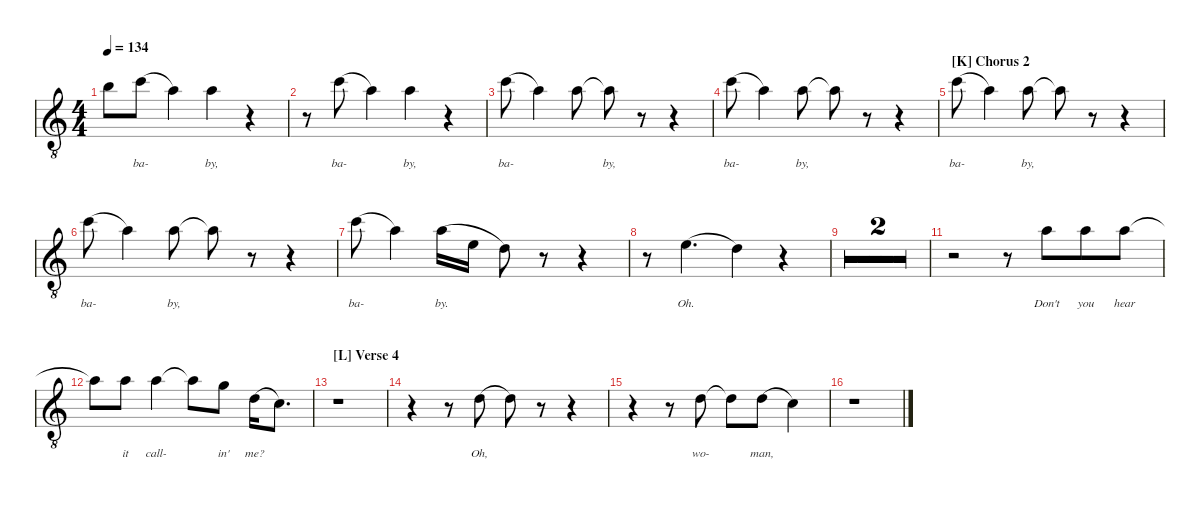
\hideDynamics
\bracketExtendMode nobrackets
\singleTrackTrackNamePolicy hidden
\multiTrackTrackNamePolicy hidden
\firstSystemTrackNameMode fullname
\firstSystemTrackNameOrientation horizontal
\otherSystemsTrackNameOrientation horizontal
\track ("Vocal" "Voc.") {multiBarRest instrument voiceoohs}
\staff {score}
\tuning (E4 B3 G3 D3 A2 E2)
\ts (4 4)
\tempo 134
\clef g2
\ottava 8vb
\ks aminor
7.1{t}.8{dy mf} 8.1.8{lyrics (0 "ba-") lyrics (1 "") lyrics (2 "") lyrics (3 "") lyrics (4 "") legatoorigin} 5.1.4 5.1.4{lyrics (0 "by,") lyrics (1 "") lyrics (2 "") lyrics (3 "") lyrics (4 "")} r.4 |
r.8 8.1.8{lyrics (0 "ba-") lyrics (1 "") lyrics (2 "") lyrics (3 "") lyrics (4 "") legatoorigin} 5.1.4 5.1.4{lyrics (0 "by,") lyrics (1 "") lyrics (2 "") lyrics (3 "") lyrics (4 "")} r.4 |
8.1.8{lyrics (0 "ba-") lyrics (1 "") lyrics (2 "") lyrics (3 "") lyrics (4 "") legatoorigin} 5.1.4 5.1.8 5.1{t}.8{lyrics (0 "by,") lyrics (1 "") lyrics (2 "") lyrics (3 "") lyrics (4 "")} r.8 r.4 |
8.1.8{lyrics (0 "ba-") lyrics (1 "") lyrics (2 "") lyrics (3 "") lyrics (4 "") legatoorigin} 5.1.4 5.1.8{lyrics (0 "by,") lyrics (1 "") lyrics (2 "") lyrics (3 "") lyrics (4 "")} 5.1{t}.8 r.8 r.4 |
\section ("K" "Chorus 2")
8.1.8{lyrics (0 "ba-") lyrics (1 "") lyrics (2 "") lyrics (3 "") lyrics (4 "") legatoorigin} 5.1.4 5.1.8{lyrics (0 "by,") lyrics (1 "") lyrics (2 "") lyrics (3 "") lyrics (4 "")} 5.1{t}.8 r.8 r.4 |
8.1.8{lyrics (0 "ba-") lyrics (1 "") lyrics (2 "") lyrics (3 "") lyrics (4 "") legatoorigin} 5.1.4 5.1.8{lyrics (0 "by,") lyrics (1 "") lyrics (2 "") lyrics (3 "") lyrics (4 "")} 5.1{t}.8 r.8 r.4 |
8.1.8{lyrics (0 "ba-") lyrics (1 "") lyrics (2 "") lyrics (3 "") lyrics (4 "") legatoorigin} 5.1.4 5.1.16{lyrics (0 "by.") lyrics (1 "") lyrics (2 "") lyrics (3 "") lyrics (4 "") legatoorigin} 5.2.16{legatoorigin} 3.2.8 r.8 r.4 |
r.8 0.1.4{d lyrics (0 "Oh.") lyrics (1 "") lyrics (2 "") lyrics (3 "") lyrics (4 "") legatoorigin} 3.2.4 r.4 |
r.1 |
r.1 |
r.2 r.8 5.1.8{lyrics (0 "Don't") lyrics (1 "") lyrics (2 "") lyrics (3 "") lyrics (4 "") beam merge} 5.1.8{lyrics (0 "you") lyrics (1 "") lyrics (2 "") lyrics (3 "") lyrics (4 "") beam merge} 5.1.8{lyrics (0 "hear") lyrics (1 "") lyrics (2 "") lyrics (3 "") lyrics (4 "")} |
5.1{t}.8 5.1.8{lyrics (0 "it") lyrics (1 "") lyrics (2 "") lyrics (3 "") lyrics (4 "")} 5.1.4{lyrics (0 "call-") lyrics (1 "") lyrics (2 "") lyrics (3 "") lyrics (4 "")} 5.1{t}.8 3.1.8{lyrics (0 "in'") lyrics (1 "") lyrics (2 "") lyrics (3 "") lyrics (4 "")} 3.2.16{lyrics (0 "me?") lyrics (1 "") lyrics (2 "") lyrics (3 "") lyrics (4 "") legatoorigin} 1.2.8{d} |
\section ("L" "Verse 4")
r.1 |
r.4 r.8 3.2.8{lyrics (0 "Oh,") lyrics (1 "") lyrics (2 "") lyrics (3 "") lyrics (4 "") legatoorigin} 3.2.8 r.8 r.4 |
r.4 r.8 3.2.8{lyrics (0 "wo-") lyrics (1 "") lyrics (2 "") lyrics (3 "") lyrics (4 "")} 3.2{t}.8 3.2.8{lyrics (0 "man,") lyrics (1 "") lyrics (2 "") lyrics (3 "") lyrics (4 "") legatoorigin} 1.2.4 |
r.1
